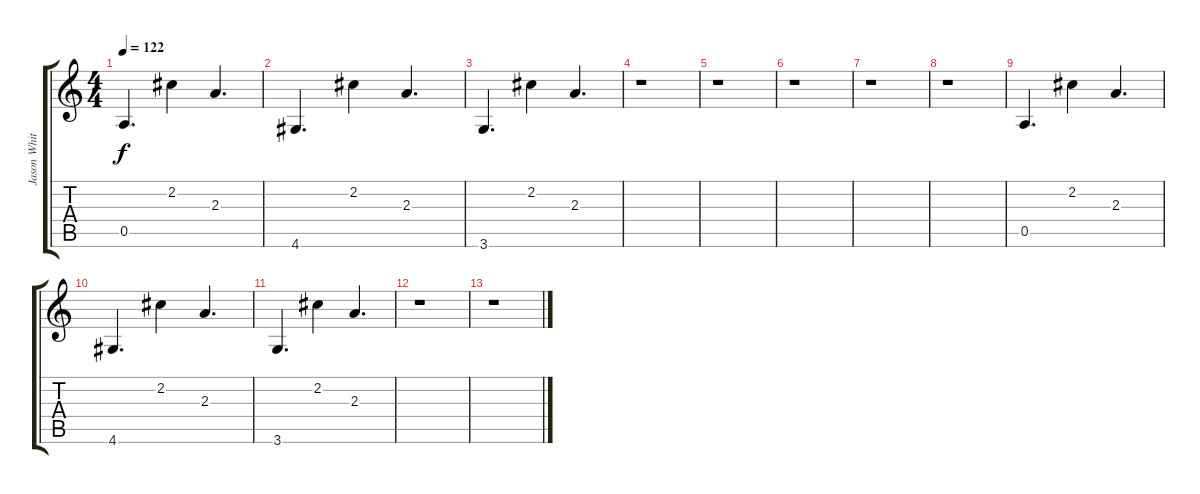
\track ("Jason White" "Jason Whit") {instrument overdrivenguitar}
\staff {score tabs}
\tuning (E4 B3 G3 D3 A2 E2) {hide}
\ts (4 4)
\tempo 122
\clef g2
\ks c
0.5.4{d dy f} 2.2.4 2.3.4{d} |
4.6.4{d} 2.2.4 2.3.4{d} |
3.6.4{d} 2.2.4 2.3.4{d} |
r.1 |
r.1 |
r.1 |
r.1 |
r.1 |
0.5.4{d} 2.2.4 2.3.4{d} |
4.6.4{d} 2.2.4 2.3.4{d} |
3.6.4{d} 2.2.4 2.3.4{d} |
r.1 |
r.1
